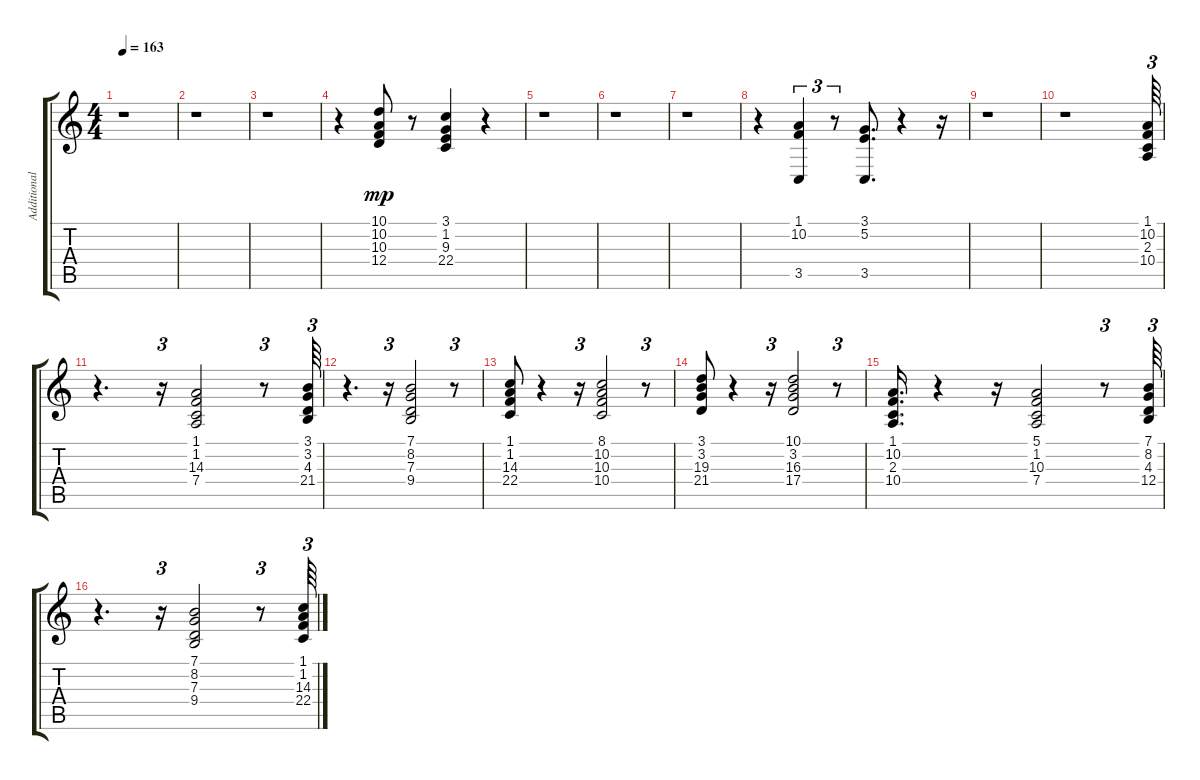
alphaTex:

\track ("Additional Synth" "Additional") {instrument electricpiano2}
\staff {score tabs}
\tuning (E4 B3 G3 D3 A2 E2) {hide}
\ts (4 4)
\tempo 163
\clef g2
\ks c
r.1{dy mp} |
r.1 |
r.1 |
r.4 (10.1 10.2 10.3 12.4).8 r.8 (3.1 1.2 9.3 22.4).4 r.4 |
r.1 |
r.1 |
r.1 |
r.4 (1.1 10.2 3.5).4{tu (3 2)} r.8{tu (3 2)} (3.1 5.2 3.5).8{d} r.4 r.16 |
r.1 |
r.1 (1.1 10.2 2.3 10.4).64{tu (3 2)} |
r.4{d} r.16{tu (3 2)} (1.1 1.2 14.3 7.4).2 r.8{tu (3 2)} (3.1 3.2 4.3 21.4).64{tu (3 2)} |
r.4{d} r.16{tu (3 2)} (7.1 8.2 7.3 9.4).2 r.8{tu (3 2)} |
(1.1 1.2 14.3 22.4).8 r.4 r.16{tu (3 2)} (8.1 10.2 10.3 10.4).2 r.8{tu (3 2)} |
(3.1 3.2 19.3 21.4).8 r.4 r.16{tu (3 2)} (10.1 3.2 16.3 17.4).2 r.8{tu (3 2)} |
(1.1 10.2 2.3 10.4).16{d} r.4 r.16 (5.1 1.2 10.3 7.4).2 r.8{tu (3 2)} (7.1 8.2 4.3 12.4).64{tu (3 2)} |
r.4{d} r.16{tu (3 2)} (7.1 8.2 7.3 9.4).2 r.8{tu (3 2)} (1.1 1.2 14.3 22.4).64{tu (3 2)}
